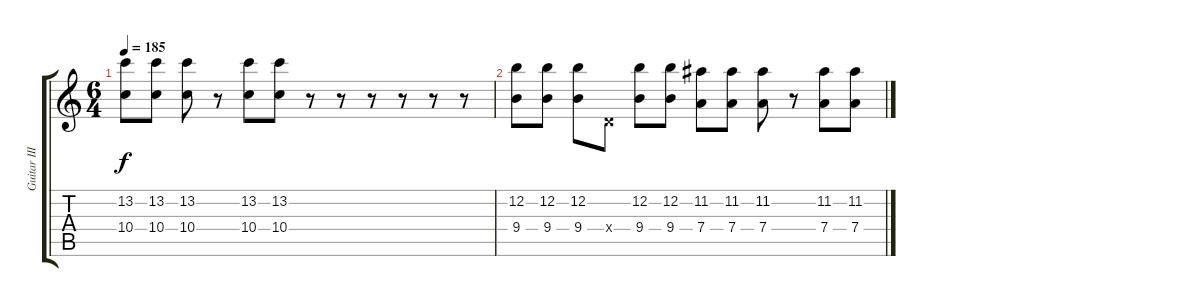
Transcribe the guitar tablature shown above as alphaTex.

\track ("Guitar III" "Guitar III") {instrument distortionguitar}
\staff {score tabs}
\tuning (E4 B3 G3 D3 A2 E2) {hide}
\ts (6 4)
\tempo 185
\clef g2
\ks c
(13.2 10.4).8{dy f} (13.2 10.4).8 (13.2 10.4).8 r.8 (13.2 10.4).8 (13.2 10.4).8 r.8 r.8 r.8 r.8 r.8 r.8 |
(12.2 9.4).8 (12.2 9.4).8 (12.2 9.4).8 0.4{x}.8 (12.2 9.4).8 (12.2 9.4).8 (11.2 7.4).8 (11.2 7.4).8 (11.2 7.4).8 r.8 (11.2 7.4).8 (11.2 7.4).8
